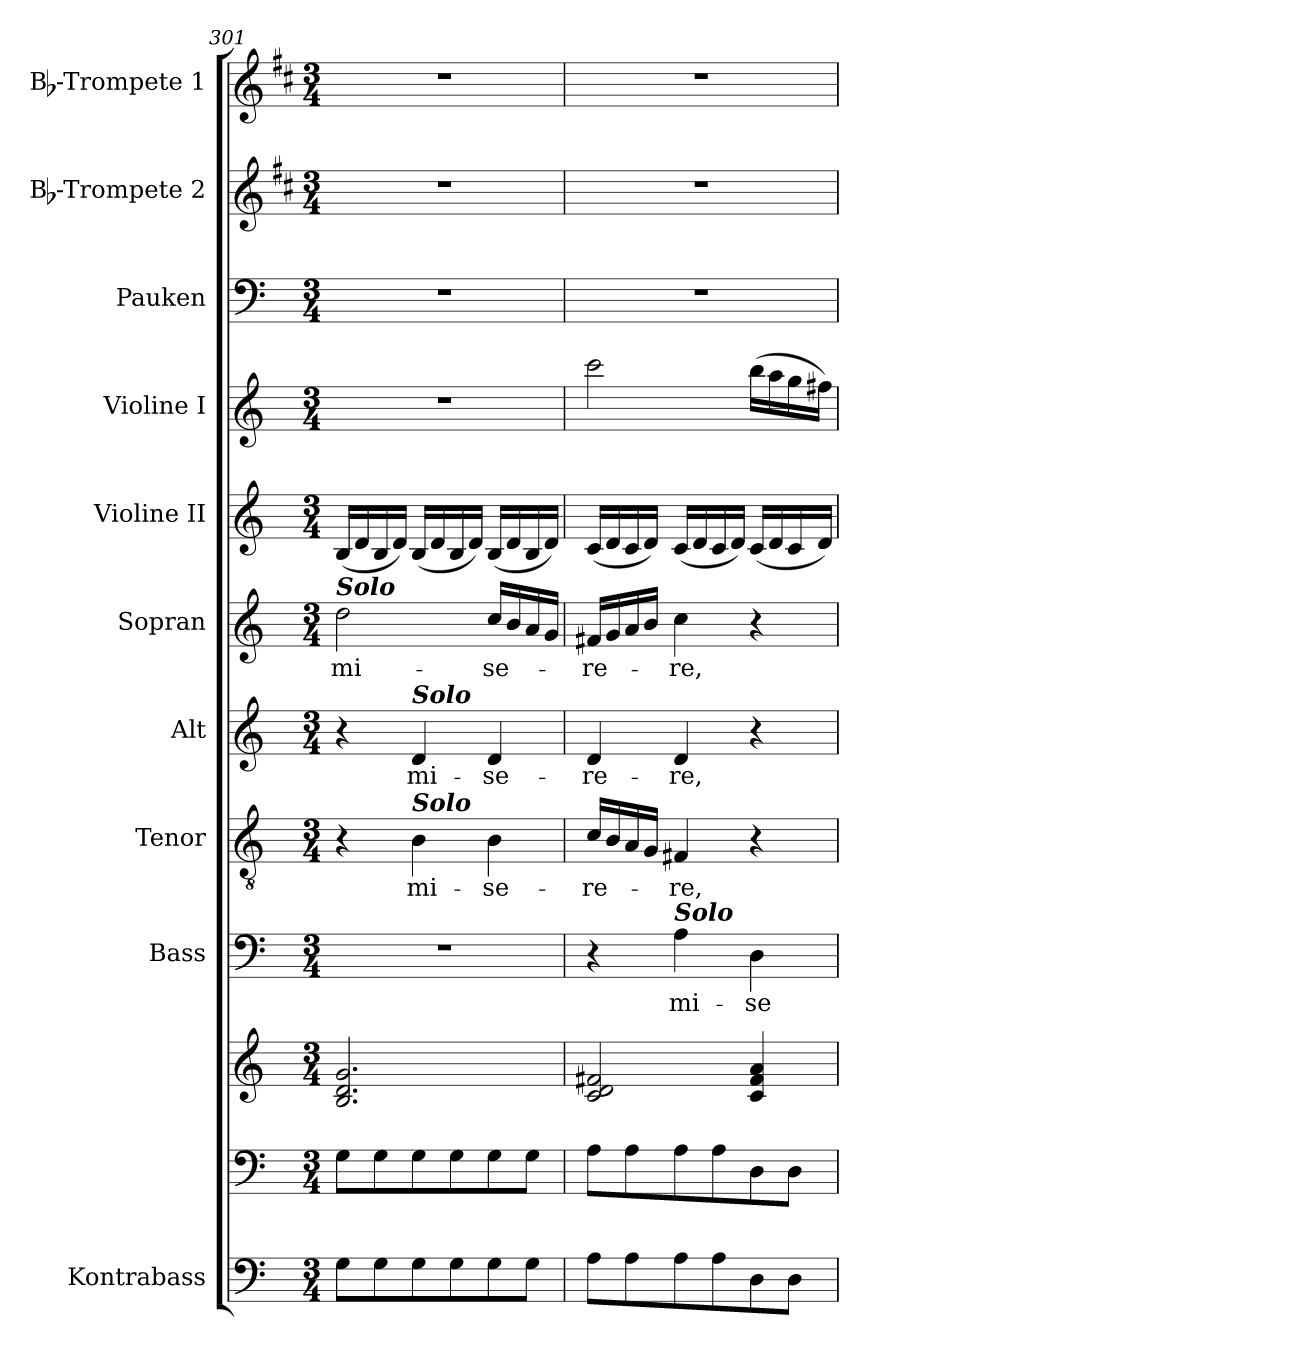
**kern	**kern	**kern	**kern	**text	**kern	**text	**kern	**text	**kern	**text	**kern	**kern	**kern	**kern	**kern
*part11	*part10	*part10	*part9	*part9	*part8	*part8	*part7	*part7	*part6	*part6	*part5	*part4	*part3	*part2	*part1
*staff12	*staff11	*staff10	*staff9	*staff9	*staff8	*staff8	*staff7	*staff7	*staff6	*staff6	*staff5	*staff4	*staff3	*staff2	*staff1
*I"Kontrabass	*	*	*I"Bass	*	*I"Tenor	*	*I"Alt	*	*I"Sopran	*	*I"Violine II	*I"Violine I	*I"Pauken	*I"Bb-Trompete 2	*I"Bb-Trompete 1
*I'Kb.	*	*	*I'B.	*	*I'T.	*	*I'A.	*	*I'S.	*	*I'Vl. II	*I'Vl. I	*I'Pk.	*I'Bb Trp. 2	*I'Bb Trp. 1
*clefF4	*clefF4	*clefG2	*clefF4	*	*clefGv2	*	*clefG2	*	*clefG2	*	*clefG2	*clefG2	*clefF4	*clefG2	*clefG2
*ITrd7c12	*	*	*	*	*	*	*	*	*	*	*	*	*	*ITrd1c2	*ITrd1c2
*k[]	*k[]	*k[]	*k[]	*	*k[]	*	*k[]	*	*k[]	*	*k[]	*k[]	*k[]	*k[]	*k[]
*C:	*C:	*C:	*C:	*	*C:	*	*C:	*	*C:	*	*C:	*C:	*C:	*C:	*C:
*M3/4	*M3/4	*M3/4	*M3/4	*	*M3/4	*	*M3/4	*	*M3/4	*	*M3/4	*M3/4	*M3/4	*M3/4	*M3/4
=301	=301	=301	=301	=301	=301	=301	=301	=301	=301	=301	=301	=301	=301	=301	=301
!	!	!	!	!	!	!	!	!	!LO:TX:a:Bi:t=Solo	!	!	!	!	!	!
!	!	!	!	!	!	!	!	!	!	!LO:LY:b	!	!	!	!	!
8GG\L	8G\L	2.B/ 2.d/ 2.g/	2.r	.	4r	.	4r	.	2dd\	mi-	(<16B/LL	2.r	2.r	2.r	2.r
.	.	.	.	.	.	.	.	.	.	.	16d/	.	.	.	.
8GG\	8G\	.	.	.	.	.	.	.	.	.	16B/	.	.	.	.
.	.	.	.	.	.	.	.	.	.	.	16d/JJ)	.	.	.	.
!	!	!	!	!	!	!	!LO:TX:a:Bi:t=Solo	!	!	!	!	!	!	!	!
!	!	!	!	!	!LO:TX:a:Bi:t=Solo	!	!	!	!	!	!	!	!	!	!
!	!	!	!	!	!	!LO:LY:b	!	!LO:LY:b	!	!	!	!	!	!	!
8GG\	8G\	.	.	.	4B\	mi-	4d/	mi-	.	.	(<16B/LL	.	.	.	.
.	.	.	.	.	.	.	.	.	.	.	16d/	.	.	.	.
8GG\	8G\	.	.	.	.	.	.	.	.	.	16B/	.	.	.	.
.	.	.	.	.	.	.	.	.	.	.	16d/JJ)	.	.	.	.
!	!	!	!	!	!	!LO:LY:b	!	!LO:LY:b	!	!LO:LY:b	!	!	!	!	!
8GG\	8G\	.	.	.	4B\	-se-	4d/	-se-	16cc/LL	-se-	(<16B/LL	.	.	.	.
.	.	.	.	.	.	.	.	.	16b/	.	16d/	.	.	.	.
8GG\J	8G\J	.	.	.	.	.	.	.	16a/	.	16B/	.	.	.	.
.	.	.	.	.	.	.	.	.	16g/JJ	.	16d/JJ)	.	.	.	.
!!LO:PB:g=z
=302	=302	=302	=302	=302	=302	=302	=302	=302	=302	=302	=302	=302	=302	=302	=302
!	!	!	!	!	!	!LO:LY:b	!	!LO:LY:b	!	!LO:LY:b	!	!	!	!	!
8AA\L	8A\L	2c/ 2d/ 2f#X/	4r	.	16c/LL	-re-	4d/	-re-	16f#X/LL	-re-	(<16c/LL	2ccc\	2.r	2.r	2.r
.	.	.	.	.	16B/	.	.	.	16g/	.	16d/	.	.	.	.
8AA\	8A\	.	.	.	16A/	.	.	.	16a/	.	16c/	.	.	.	.
.	.	.	.	.	16G/JJ	.	.	.	16b/JJ	.	16d/JJ)	.	.	.	.
!	!	!	!LO:TX:a:Bi:t=Solo	!	!	!	!	!	!	!	!	!	!	!	!
!	!	!	!	!LO:LY:b	!	!LO:LY:b	!	!LO:LY:b	!	!LO:LY:b	!	!	!	!	!
8AA\	8A\	.	4A\	mi-	4F#X/	-re,	4d/	-re,	4cc\	-re,	(<16c/LL	.	.	.	.
.	.	.	.	.	.	.	.	.	.	.	16d/	.	.	.	.
8AA\	8A\	.	.	.	.	.	.	.	.	.	16c/	.	.	.	.
.	.	.	.	.	.	.	.	.	.	.	16d/JJ)	.	.	.	.
!	!	!	!	!LO:LY:b	!	!	!	!	!	!	!	!	!	!	!
8DD\	8D\	4c/ 4f#/ 4a/	4D\	-se-	4r	.	4r	.	4r	.	(<16c/LL	(>16bb\LL	.	.	.
.	.	.	.	.	.	.	.	.	.	.	16d/	16aa\	.	.	.
8DD\J	8D\J	.	.	.	.	.	.	.	.	.	16c/	16gg\	.	.	.
.	.	.	.	.	.	.	.	.	.	.	16d/JJ)	16ff#X\JJ)	.	.	.
=	=	=	=	=	=	=	=	=	=	=	=	=	=	=	=
*-	*-	*-	*-	*-	*-	*-	*-	*-	*-	*-	*-	*-	*-	*-	*-
